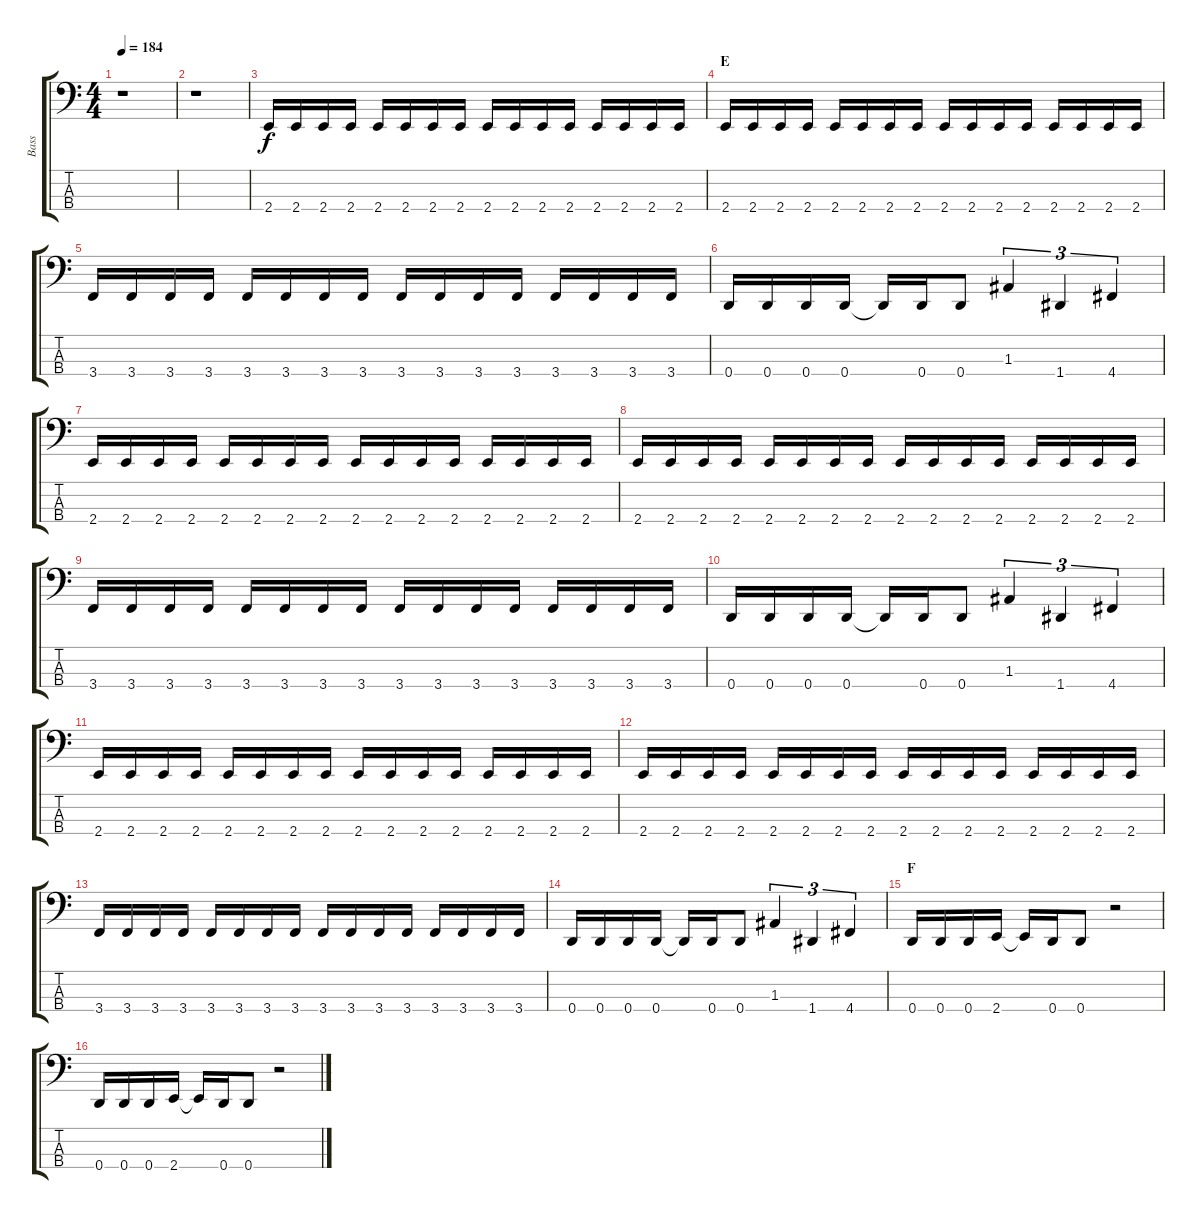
\track ("Bass" "Bass") {instrument electricbassfinger}
\staff {score tabs}
\tuning (G2 D2 A1 D1) {hide}
\ts (4 4)
\tempo 184
\clef f4
\ks c
r.1{dy f} |
r.1 |
2.4.16 2.4.16 2.4.16 2.4.16 2.4.16 2.4.16 2.4.16 2.4.16 2.4.16 2.4.16 2.4.16 2.4.16 2.4.16 2.4.16 2.4.16 2.4.16 |
\section ("" "E")
2.4.16 2.4.16 2.4.16 2.4.16 2.4.16 2.4.16 2.4.16 2.4.16 2.4.16 2.4.16 2.4.16 2.4.16 2.4.16 2.4.16 2.4.16 2.4.16 |
3.4.16 3.4.16 3.4.16 3.4.16 3.4.16 3.4.16 3.4.16 3.4.16 3.4.16 3.4.16 3.4.16 3.4.16 3.4.16 3.4.16 3.4.16 3.4.16 |
0.4.16 0.4.16 0.4.16 0.4.16 0.4{t}.16 0.4.16 0.4.8 1.3.4{tu (3 2)} 1.4.4{tu (3 2)} 4.4.4{tu (3 2)} |
2.4.16 2.4.16 2.4.16 2.4.16 2.4.16 2.4.16 2.4.16 2.4.16 2.4.16 2.4.16 2.4.16 2.4.16 2.4.16 2.4.16 2.4.16 2.4.16 |
2.4.16 2.4.16 2.4.16 2.4.16 2.4.16 2.4.16 2.4.16 2.4.16 2.4.16 2.4.16 2.4.16 2.4.16 2.4.16 2.4.16 2.4.16 2.4.16 |
3.4.16 3.4.16 3.4.16 3.4.16 3.4.16 3.4.16 3.4.16 3.4.16 3.4.16 3.4.16 3.4.16 3.4.16 3.4.16 3.4.16 3.4.16 3.4.16 |
0.4.16 0.4.16 0.4.16 0.4.16 0.4{t}.16 0.4.16 0.4.8 1.3.4{tu (3 2)} 1.4.4{tu (3 2)} 4.4.4{tu (3 2)} |
2.4.16 2.4.16 2.4.16 2.4.16 2.4.16 2.4.16 2.4.16 2.4.16 2.4.16 2.4.16 2.4.16 2.4.16 2.4.16 2.4.16 2.4.16 2.4.16 |
2.4.16 2.4.16 2.4.16 2.4.16 2.4.16 2.4.16 2.4.16 2.4.16 2.4.16 2.4.16 2.4.16 2.4.16 2.4.16 2.4.16 2.4.16 2.4.16 |
3.4.16 3.4.16 3.4.16 3.4.16 3.4.16 3.4.16 3.4.16 3.4.16 3.4.16 3.4.16 3.4.16 3.4.16 3.4.16 3.4.16 3.4.16 3.4.16 |
0.4.16 0.4.16 0.4.16 0.4.16 0.4{t}.16 0.4.16 0.4.8 1.3.4{tu (3 2)} 1.4.4{tu (3 2)} 4.4.4{tu (3 2)} |
\section ("" "F")
0.4.16 0.4.16 0.4.16 2.4.16 2.4{t}.16 0.4.16 0.4.8 r.2 |
0.4.16 0.4.16 0.4.16 2.4.16 2.4{t}.16 0.4.16 0.4.8 r.2
